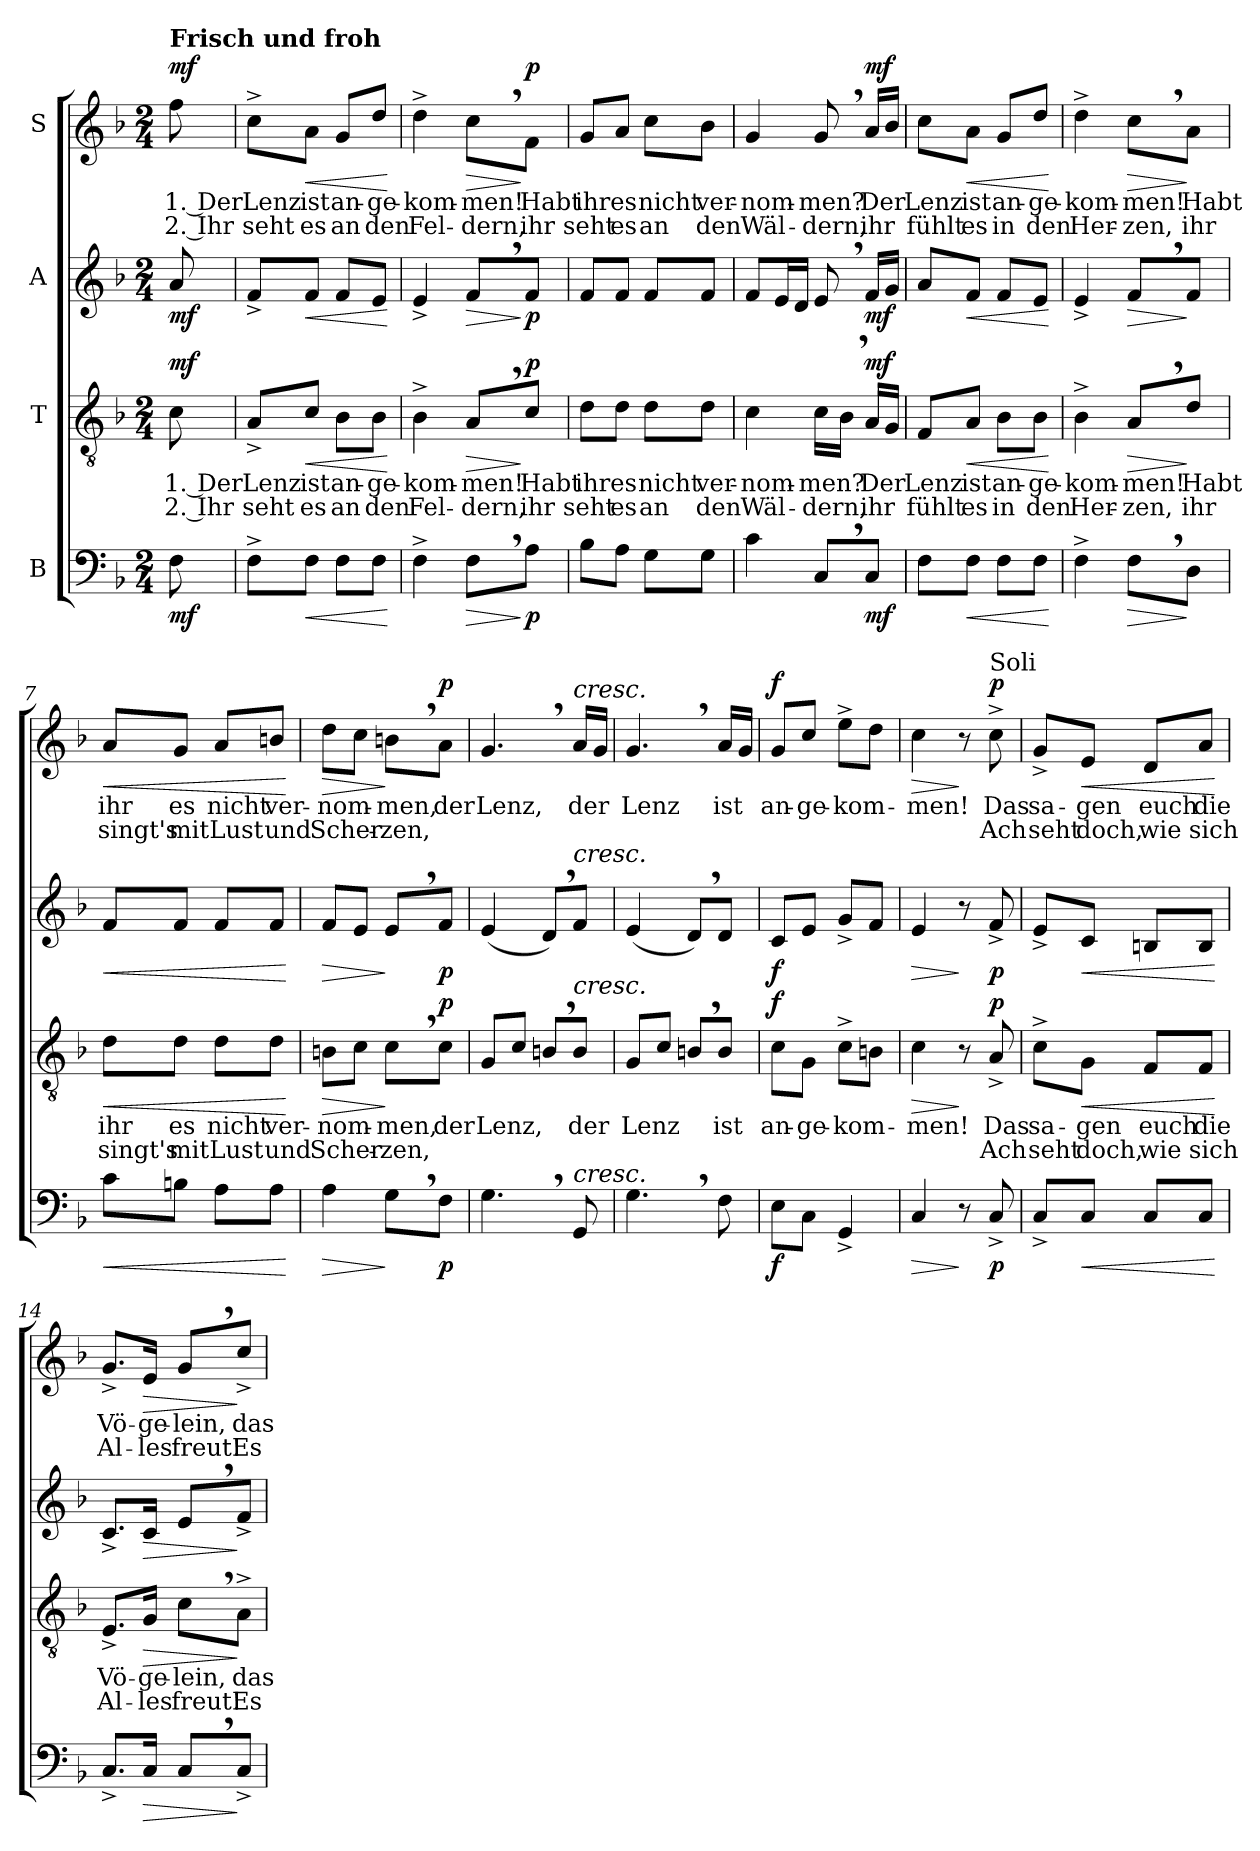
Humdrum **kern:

**kern	**dynam	**kern	**text	**text	**dynam	**kern	**dynam	**kern	**text	**text	**dynam
*part4	*part4	*part3	*part3	*part3	*part3	*part2	*part2	*part1	*part1	*part1	*part1
*staff4	*staff4	*staff3	*staff3	*staff3	*staff3	*staff2	*staff2	*staff1	*staff1	*staff1	*staff1
*I"B	*	*I"T	*	*	*	*I"A	*	*I"S	*	*	*
*clefF4	*	*clefGv2	*	*	*	*clefG2	*	*clefG2	*	*	*
*k[b-]	*	*k[b-]	*	*	*	*k[b-]	*	*k[b-]	*	*	*
*M2/4	*	*M2/4	*	*	*	*M2/4	*	*M2/4	*	*	*
=	=	=	=	=	=	=	=	=	=	=	=
!	!	!	!	!	!	!	!	!LO:TX:a:B:t=Frisch und froh	!	!	!
!	!LO:DY:b	!	!LO:LY:b	!LO:LY:b	!LO:DY:b	!	!LO:DY:b	!	!LO:LY:b	!LO:LY:b	!LO:DY:b
8F\	mf	8c\	1. Der	2. Ihr	mf	8a/	mf	8ff\	1. Der	2. Ihr	mf
=1	=1	=1	=1	=1	=1	=1	=1	=1	=1	=1	=1
!	!	!	!LO:LY:b	!LO:LY:b	!	!	!	!	!LO:LY:b	!LO:LY:b	!
8F^\L	.	8A^/L	Lenz	seht	.	8f^/L	.	8cc^\L	Lenz	seht	.
!	!LO:HP:b	!	!LO:LY:b	!LO:LY:b	!LO:HP:b	!	!LO:HP:b	!	!LO:LY:b	!LO:LY:b	!LO:HP:b
8F\J	<	8c/J	ist	es	<	8f/J	<	8a\J	ist	es	<
!	!	!	!LO:LY:b	!LO:LY:b	!	!	!	!	!LO:LY:b	!LO:LY:b	!
8F\L	.	8B-\L	an-	an	.	8f/L	.	8g/L	an-	an	.
!	!	!	!LO:LY:b	!LO:LY:b	!	!	!	!	!LO:LY:b	!LO:LY:b	!
8F\J	.	8B-\J	-ge-	den	.	8e/J	.	8dd/J	-ge-	den	.
.	[	.	.	.	[	.	[	.	.	.	[
=2	=2	=2	=2	=2	=2	=2	=2	=2	=2	=2	=2
!	!	!	!LO:LY:b	!LO:LY:b	!	!	!	!	!LO:LY:b	!LO:LY:b	!
4F^\	.	4B-^\	-kom-	Fel-	.	4e^/	.	4dd^\	-kom-	Fel-	.
!	!LO:HP:b	!	!LO:LY:b	!LO:LY:b	!LO:HP:b	!	!LO:HP:b	!	!LO:LY:b	!LO:LY:b	!LO:HP:b
8F,\L	>	8A,/L	-men!	-dern,	>	8f,/L	>	8cc,\L	-men!	-dern,	>
!	!LO:DY:n=1:b	!	!LO:LY:b	!LO:LY:b	!LO:DY:n=1:b	!	!LO:DY:n=1:b	!	!LO:LY:b	!LO:LY:b	!LO:DY:n=1:b
8A\J	] p	8c/J	Habt	ihr	] p	8f/J	] p	8f\J	Habt	ihr	] p
=3	=3	=3	=3	=3	=3	=3	=3	=3	=3	=3	=3
!	!	!	!LO:LY:b	!LO:LY:b	!	!	!	!	!LO:LY:b	!LO:LY:b	!
8B-\L	.	8d\L	ihr	seht	.	8f/L	.	8g/L	ihr	seht	.
!	!	!	!LO:LY:b	!LO:LY:b	!	!	!	!	!LO:LY:b	!LO:LY:b	!
8A\J	.	8d\J	es	es	.	8f/J	.	8a/J	es	es	.
!	!	!	!LO:LY:b	!LO:LY:b	!	!	!	!	!LO:LY:b	!LO:LY:b	!
8G\L	.	8d\L	nicht	an	.	8f/L	.	8cc\L	nicht	an	.
!	!	!	!LO:LY:b	!LO:LY:b	!	!	!	!	!LO:LY:b	!LO:LY:b	!
8G\J	.	8d\J	ver-	den	.	8f/J	.	8b-\J	ver-	den	.
=4	=4	=4	=4	=4	=4	=4	=4	=4	=4	=4	=4
!	!	!	!LO:LY:b	!LO:LY:b	!	!	!	!	!LO:LY:b	!LO:LY:b	!
4c\	.	4c\	-nom-	Wäl-	.	8f/L	.	4g/	-nom-	Wäl-	.
.	.	.	.	.	.	16e/L	.	.	.	.	.
.	.	.	.	.	.	16d/JJ	.	.	.	.	.
!	!	!	!LO:LY:b	!LO:LY:b	!	!	!	!	!LO:LY:b	!LO:LY:b	!
8C,/L	.	16c\LL	-men?	-dern,	.	8e,/	.	8g,/	-men?	-dern,	.
.	.	16B-,\JJ	.	.	.	.	.	.	.	.	.
!	!LO:DY:b	!	!LO:LY:b	!LO:LY:b	!LO:DY:b	!	!LO:DY:b	!	!LO:LY:b	!LO:LY:b	!LO:DY:b
8C/J	mf	16A/LL	Der	ihr	mf	16f/LL	mf	16a/LL	Der	ihr	mf
.	.	16G/JJ	.	.	.	16g/JJ	.	16b-/JJ	.	.	.
!!LO:LB:g=z
=5	=5	=5	=5	=5	=5	=5	=5	=5	=5	=5	=5
!	!	!	!LO:LY:b	!LO:LY:b	!	!	!	!	!LO:LY:b	!LO:LY:b	!
8F\L	.	8F/L	Lenz	fühlt	.	8a/L	.	8cc\L	Lenz	fühlt	.
!	!LO:HP:b	!	!LO:LY:b	!LO:LY:b	!LO:HP:b	!	!LO:HP:b	!	!LO:LY:b	!LO:LY:b	!LO:HP:b
8F\J	<	8A/J	ist	es	<	8f/J	<	8a\J	ist	es	<
!	!	!	!LO:LY:b	!LO:LY:b	!	!	!	!	!LO:LY:b	!LO:LY:b	!
8F\L	.	8B-\L	an-	in	.	8f/L	.	8g/L	an-	in	.
!	!	!	!LO:LY:b	!LO:LY:b	!	!	!	!	!LO:LY:b	!LO:LY:b	!
8F\J	.	8B-\J	-ge-	den	.	8e/J	.	8dd/J	-ge-	den	.
.	[	.	.	.	[	.	[	.	.	.	[
=6	=6	=6	=6	=6	=6	=6	=6	=6	=6	=6	=6
!	!	!	!LO:LY:b	!LO:LY:b	!	!	!	!	!LO:LY:b	!LO:LY:b	!
4F^\	.	4B-^\	-kom-	Her-	.	4e^/	.	4dd^\	-kom-	Her-	.
!	!LO:HP:b	!	!LO:LY:b	!LO:LY:b	!LO:HP:b	!	!LO:HP:b	!	!LO:LY:b	!LO:LY:b	!LO:HP:b
8F,\L	>	8A,/L	-men!	-zen,	>	8f,/L	>	8cc,\L	-men!	-zen,	>
!	!	!	!LO:LY:b	!LO:LY:b	!	!	!	!	!LO:LY:b	!LO:LY:b	!
8D\J	]	8d/J	Habt	ihr	]	8f/J	]	8a\J	Habt	ihr	]
=7	=7	=7	=7	=7	=7	=7	=7	=7	=7	=7	=7
!	!LO:HP:b	!	!LO:LY:b	!LO:LY:b	!LO:HP:b	!	!LO:HP:b	!	!LO:LY:b	!LO:LY:b	!LO:HP:b
8c\L	<	8d\L	ihr	singt's	<	8f/L	<	8a/L	ihr	singt's	<
!	!	!	!LO:LY:b	!LO:LY:b	!	!	!	!	!LO:LY:b	!LO:LY:b	!
8Bn\J	.	8d\J	es	mit	.	8f/J	.	8g/J	es	mit	.
!	!	!	!LO:LY:b	!LO:LY:b	!	!	!	!	!LO:LY:b	!LO:LY:b	!
8A\L	.	8d\L	nicht	Lust	.	8f/L	.	8a/L	nicht	Lust	.
!	!	!	!LO:LY:b	!LO:LY:b	!	!	!	!	!LO:LY:b	!LO:LY:b	!
8A\J	.	8d\J	ver-	und	.	8f/J	.	8bn/J	ver-	und	.
.	[	.	.	.	[	.	[	.	.	.	[
=8	=8	=8	=8	=8	=8	=8	=8	=8	=8	=8	=8
!	!LO:HP:b	!	!LO:LY:b	!LO:LY:b	!LO:HP:b	!	!LO:HP:b	!	!LO:LY:b	!LO:LY:b	!LO:HP:b
4A\	>	8Bn\L	-nom-	Scher-	>	8f/L	>	8dd\L	-nom-	Scher-	>
.	.	8c\J	.	.	.	8e/J	.	8cc\J	.	.	.
!	!	!	!LO:LY:b	!LO:LY:b	!	!	!	!	!LO:LY:b	!LO:LY:b	!
8G,\L	]	8c,\L	-men,	-zen,	]	8e,/L	]	8bn,\L	-men,	-zen,	]
!	!LO:DY:b	!	!LO:LY:b	!	!LO:DY:b	!	!LO:DY:b	!	!LO:LY:b	!	!LO:DY:b
8F\J	p	8c\J	der	.	p	8f/J	p	8a\J	der	.	p
!!LO:PB:g=z
=9	=9	=9	=9	=9	=9	=9	=9	=9	=9	=9	=9
!	!	!	!LO:LY:b	!	!	!	!	!	!LO:LY:b	!	!
4.G,\	.	8G/L	Lenz,	.	.	(<4e/	.	4.g,/	Lenz,	.	.
.	.	8c/J	.	.	.	.	.	.	.	.	.
.	.	8Bn,/L	.	.	.	8d,/L)	.	.	.	.	.
!	!	!	!	!	!	!	!	!LO:TX:a:i:t=cresc.	!	!	!
!	!	!	!	!	!	!LO:TX:a:i:t=cresc.	!	!	!	!	!
!	!	!LO:TX:a:i:t=cresc.	!	!	!	!	!	!	!	!	!
!LO:TX:a:i:t=cresc.	!	!	!	!	!	!	!	!	!	!	!
!	!	!	!LO:LY:b	!	!	!	!	!	!LO:LY:b	!	!
8GG/	.	8B/J	der	.	.	8f/J	.	16a/LL	der	.	.
.	.	.	.	.	.	.	.	16g/JJ	.	.	.
=10	=10	=10	=10	=10	=10	=10	=10	=10	=10	=10	=10
!	!	!	!LO:LY:b	!	!	!	!	!	!LO:LY:b	!	!
4.G,\	.	8G/L	Lenz	.	.	(<4e/	.	4.g,/	Lenz	.	.
.	.	8c/J	.	.	.	.	.	.	.	.	.
.	.	8Bn,/L	.	.	.	8d,/L)	.	.	.	.	.
!	!	!	!LO:LY:b	!	!	!	!	!	!LO:LY:b	!	!
8F\	.	8B/J	ist	.	.	8d/J	.	16a/LL	ist	.	.
.	.	.	.	.	.	.	.	16g/JJ	.	.	.
=11	=11	=11	=11	=11	=11	=11	=11	=11	=11	=11	=11
!	!LO:DY:b	!	!LO:LY:b	!	!LO:DY:b	!	!LO:DY:b	!	!LO:LY:b	!	!LO:DY:b
8E\L	f	8c\L	an-	.	f	8c/L	f	8g/L	an-	.	f
!	!	!	!LO:LY:b	!	!	!	!	!	!LO:LY:b	!	!
8C\J	.	8G\J	-ge-	.	.	8e/J	.	8cc/J	-ge-	.	.
!	!	!	!LO:LY:b	!	!	!	!	!	!LO:LY:b	!	!
4GG^/	.	8c^\L	-kom-	.	.	8g^/L	.	8ee^\L	-kom-	.	.
.	.	8Bn\J	.	.	.	8f/J	.	8dd\J	.	.	.
=12	=12	=12	=12	=12	=12	=12	=12	=12	=12	=12	=12
!	!LO:HP:b	!	!LO:LY:b	!	!LO:HP:b	!	!LO:HP:b	!	!LO:LY:b	!	!LO:HP:b
4C/	>	4c\	-men!	.	>	4e/	>	4cc\	-men!	.	>
8r	]	8r	.	.	]	8r	]	8r	.	.	]
!	!	!	!	!	!	!	!	!LO:TX:a:t=Soli	!	!	!
!	!LO:DY:b	!	!LO:LY:b	!LO:LY:b	!LO:DY:b	!	!LO:DY:b	!	!LO:LY:b	!LO:LY:b	!LO:DY:b
8C^/	p	8A^/	Das	Ach	p	8f^/	p	8cc^\	Das	Ach	p
=13	=13	=13	=13	=13	=13	=13	=13	=13	=13	=13	=13
!	!	!	!LO:LY:b	!LO:LY:b	!	!	!	!	!LO:LY:b	!LO:LY:b	!
8C^/L	.	8c^\L	sa-	seht	.	8e^/L	.	8g^/L	sa-	seht	.
!	!LO:HP:b	!	!LO:LY:b	!LO:LY:b	!LO:HP:b	!	!LO:HP:b	!	!LO:LY:b	!LO:LY:b	!LO:HP:b
8C/J	<	8G\J	-gen	doch,	<	8c/J	<	8e/J	-gen	doch,	<
!	!	!	!LO:LY:b	!LO:LY:b	!	!	!	!	!LO:LY:b	!LO:LY:b	!
8C/L	.	8F/L	euch	wie	.	8Bn/L	.	8d/L	euch	wie	.
!	!	!	!LO:LY:b	!LO:LY:b	!	!	!	!	!LO:LY:b	!LO:LY:b	!
8C/J	.	8F/J	die	sich	.	8B/J	.	8a/J	die	sich	.
.	[	.	.	.	[	.	[	.	.	.	[
!!LO:PB:g=z
=14	=14	=14	=14	=14	=14	=14	=14	=14	=14	=14	=14
!	!	!	!LO:LY:b	!LO:LY:b	!	!	!	!	!LO:LY:b	!LO:LY:b	!
8.C^/L	.	8.E^/L	Vö-	Al-	.	8.c^/L	.	8.g^/L	Vö-	Al-	.
!	!LO:HP:b	!	!LO:LY:b	!LO:LY:b	!LO:HP:b	!	!LO:HP:b	!	!LO:LY:b	!LO:LY:b	!LO:HP:b
16C/Jk	>	16G/Jk	-ge-	-les	>	16c/Jk	>	16e/Jk	-ge-	-les	>
!	!	!	!LO:LY:b	!LO:LY:b	!	!	!	!	!LO:LY:b	!LO:LY:b	!
8C,/L	.	8c,\L	-lein,	freut!	.	8e,/L	.	8g,/L	-lein,	freut!	.
!	!	!	!LO:LY:b	!LO:LY:b	!	!	!	!	!LO:LY:b	!LO:LY:b	!
8C^/J	]	8A^\J	das	Es	]	8f^/J	]	8cc^/J	das	Es	]
=	=	=	=	=	=	=	=	=	=	=	=
*-	*-	*-	*-	*-	*-	*-	*-	*-	*-	*-	*-
